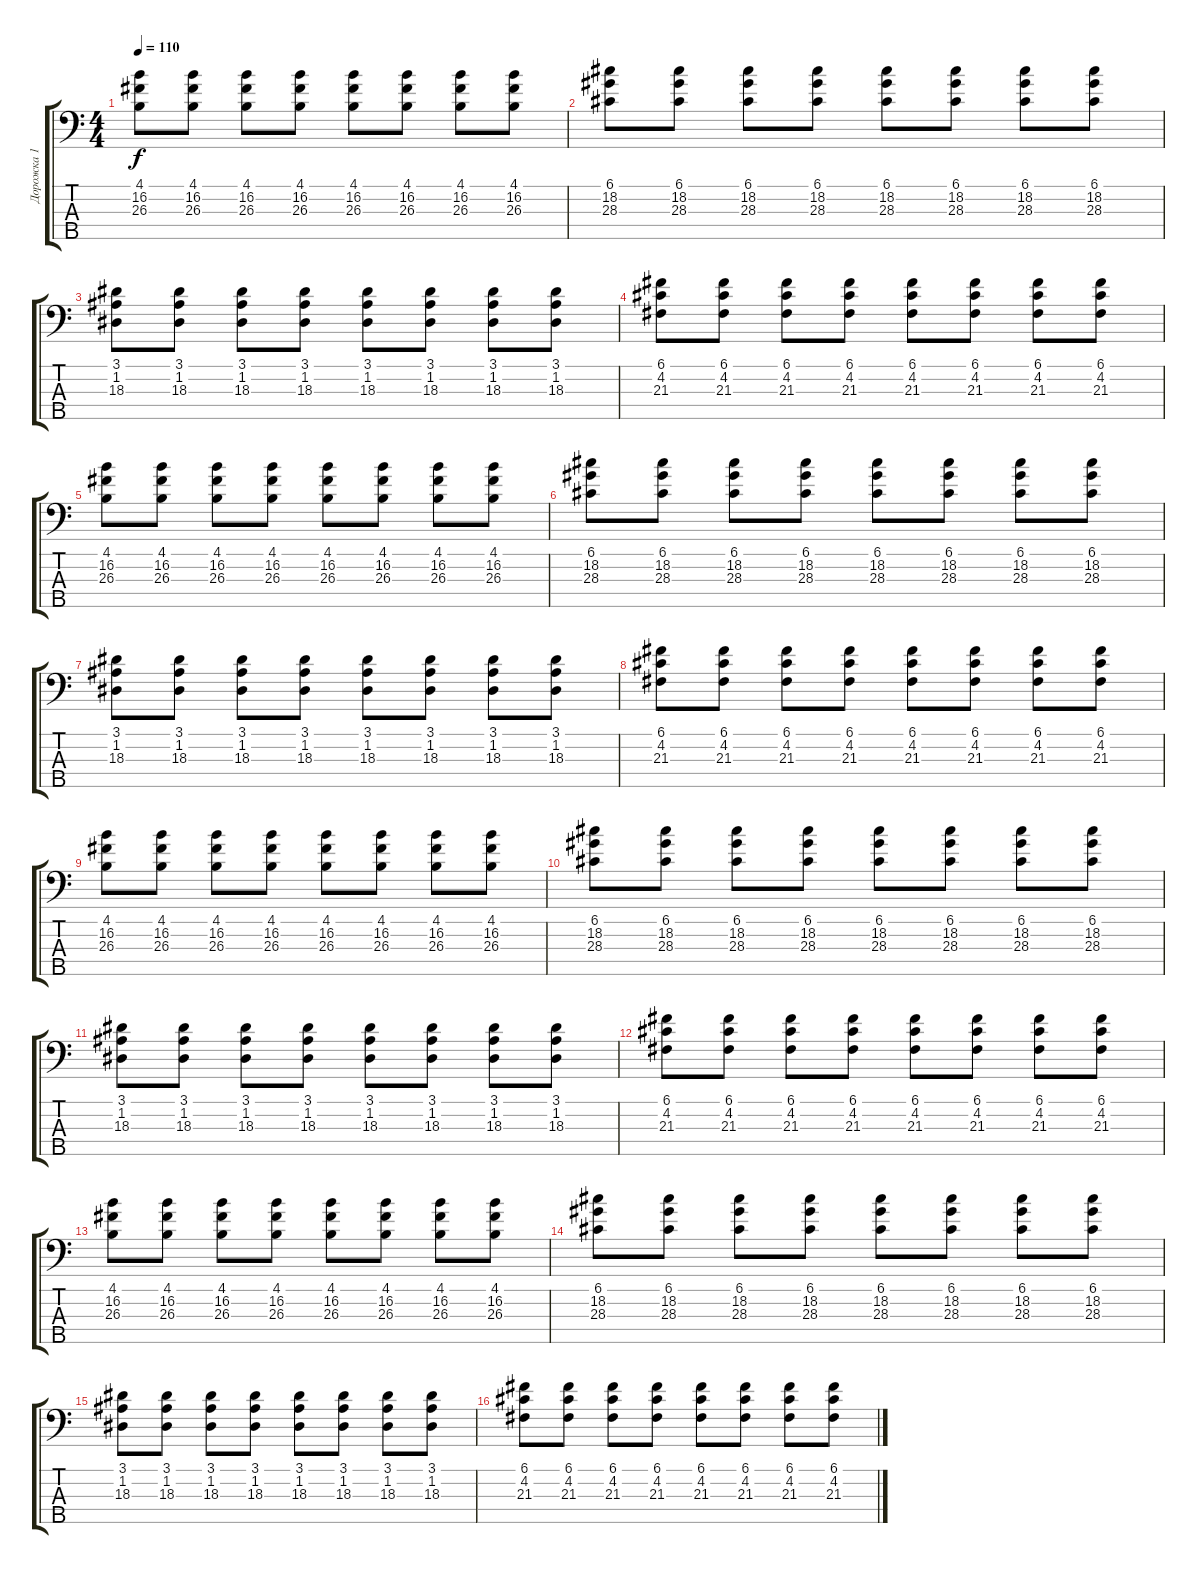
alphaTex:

\track ("Дорожка 1" "Дорожка 1") {instrument distortionguitar}
\staff {score tabs}
\tuning (G2 D2 A1 E1 B0) {hide}
\ts (4 4)
\tempo 110
\clef f4
\ks c
(4.1 16.2 26.3).8{dy f} (4.1 16.2 26.3).8 (4.1 16.2 26.3).8 (4.1 16.2 26.3).8 (4.1 16.2 26.3).8 (4.1 16.2 26.3).8 (4.1 16.2 26.3).8 (4.1 16.2 26.3).8 |
(6.1 18.2 28.3).8 (6.1 18.2 28.3).8 (6.1 18.2 28.3).8 (6.1 18.2 28.3).8 (6.1 18.2 28.3).8 (6.1 18.2 28.3).8 (6.1 18.2 28.3).8 (6.1 18.2 28.3).8 |
(3.1 1.2 18.3).8 (3.1 1.2 18.3).8 (3.1 1.2 18.3).8 (3.1 1.2 18.3).8 (3.1 1.2 18.3).8 (3.1 1.2 18.3).8 (3.1 1.2 18.3).8 (3.1 1.2 18.3).8 |
(6.1 4.2 21.3).8 (6.1 4.2 21.3).8 (6.1 4.2 21.3).8 (6.1 4.2 21.3).8 (6.1 4.2 21.3).8 (6.1 4.2 21.3).8 (6.1 4.2 21.3).8 (6.1 4.2 21.3).8 |
(4.1 16.2 26.3).8 (4.1 16.2 26.3).8 (4.1 16.2 26.3).8 (4.1 16.2 26.3).8 (4.1 16.2 26.3).8 (4.1 16.2 26.3).8 (4.1 16.2 26.3).8 (4.1 16.2 26.3).8 |
(6.1 18.2 28.3).8 (6.1 18.2 28.3).8 (6.1 18.2 28.3).8 (6.1 18.2 28.3).8 (6.1 18.2 28.3).8 (6.1 18.2 28.3).8 (6.1 18.2 28.3).8 (6.1 18.2 28.3).8 |
(3.1 1.2 18.3).8 (3.1 1.2 18.3).8 (3.1 1.2 18.3).8 (3.1 1.2 18.3).8 (3.1 1.2 18.3).8 (3.1 1.2 18.3).8 (3.1 1.2 18.3).8 (3.1 1.2 18.3).8 |
(6.1 4.2 21.3).8 (6.1 4.2 21.3).8 (6.1 4.2 21.3).8 (6.1 4.2 21.3).8 (6.1 4.2 21.3).8 (6.1 4.2 21.3).8 (6.1 4.2 21.3).8 (6.1 4.2 21.3).8 |
(4.1 16.2 26.3).8 (4.1 16.2 26.3).8 (4.1 16.2 26.3).8 (4.1 16.2 26.3).8 (4.1 16.2 26.3).8 (4.1 16.2 26.3).8 (4.1 16.2 26.3).8 (4.1 16.2 26.3).8 |
(6.1 18.2 28.3).8 (6.1 18.2 28.3).8 (6.1 18.2 28.3).8 (6.1 18.2 28.3).8 (6.1 18.2 28.3).8 (6.1 18.2 28.3).8 (6.1 18.2 28.3).8 (6.1 18.2 28.3).8 |
(3.1 1.2 18.3).8 (3.1 1.2 18.3).8 (3.1 1.2 18.3).8 (3.1 1.2 18.3).8 (3.1 1.2 18.3).8 (3.1 1.2 18.3).8 (3.1 1.2 18.3).8 (3.1 1.2 18.3).8 |
(6.1 4.2 21.3).8 (6.1 4.2 21.3).8 (6.1 4.2 21.3).8 (6.1 4.2 21.3).8 (6.1 4.2 21.3).8 (6.1 4.2 21.3).8 (6.1 4.2 21.3).8 (6.1 4.2 21.3).8 |
(4.1 16.2 26.3).8 (4.1 16.2 26.3).8 (4.1 16.2 26.3).8 (4.1 16.2 26.3).8 (4.1 16.2 26.3).8 (4.1 16.2 26.3).8 (4.1 16.2 26.3).8 (4.1 16.2 26.3).8 |
(6.1 18.2 28.3).8 (6.1 18.2 28.3).8 (6.1 18.2 28.3).8 (6.1 18.2 28.3).8 (6.1 18.2 28.3).8 (6.1 18.2 28.3).8 (6.1 18.2 28.3).8 (6.1 18.2 28.3).8 |
(3.1 1.2 18.3).8{volume 0} (3.1 1.2 18.3).8 (3.1 1.2 18.3).8 (3.1 1.2 18.3).8 (3.1 1.2 18.3).8 (3.1 1.2 18.3).8 (3.1 1.2 18.3).8 (3.1 1.2 18.3).8 |
(6.1 4.2 21.3).8 (6.1 4.2 21.3).8 (6.1 4.2 21.3).8 (6.1 4.2 21.3).8 (6.1 4.2 21.3).8 (6.1 4.2 21.3).8 (6.1 4.2 21.3).8 (6.1 4.2 21.3).8
